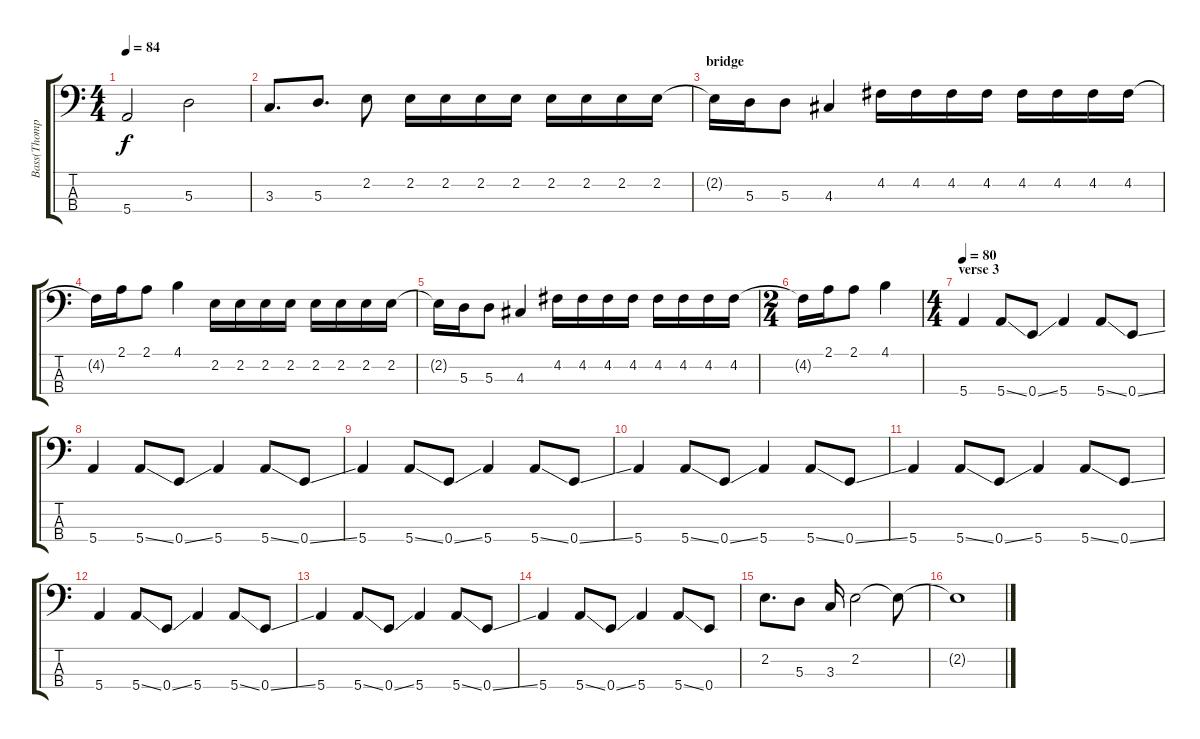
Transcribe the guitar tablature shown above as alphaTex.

\track ("Bass(Thompson)" "Bass(Thomp") {instrument electricbasspick}
\staff {score tabs}
\tuning (G2 D2 A1 E1) {hide}
\ts (4 4)
\tempo 84
\clef f4
\ks c
5.4.2{dy f} 5.3.2 |
3.3.8{d} 5.3.8{d} 2.2.8 2.2.16 2.2.16 2.2.16 2.2.16 2.2.16 2.2.16 2.2.16 2.2.16 |
\section ("" "bridge")
2.2{t}.16 5.3.16 5.3.8 4.3.4 4.2.16 4.2.16 4.2.16 4.2.16 4.2.16 4.2.16 4.2.16 4.2.16 |
4.2{t}.16 2.1.16 2.1.8 4.1.4 2.2.16 2.2.16 2.2.16 2.2.16 2.2.16 2.2.16 2.2.16 2.2.16 |
2.2{t}.16 5.3.16 5.3.8 4.3.4 4.2.16 4.2.16 4.2.16 4.2.16 4.2.16 4.2.16 4.2.16 4.2.16 |
\ts (2 4)
4.2{t}.16 2.1.16 2.1.8 4.1.4 |
\ts (4 4)
\section ("" "verse 3")
\tempo 80
5.4.4 5.4{ss}.8 0.4{ss}.8 5.4.4 5.4{ss}.8 0.4{ss}.8 |
5.4.4 5.4{ss}.8 0.4{ss}.8 5.4.4 5.4{ss}.8 0.4{ss}.8 |
5.4.4 5.4{ss}.8 0.4{ss}.8 5.4.4 5.4{ss}.8 0.4{ss}.8 |
5.4.4 5.4{ss}.8 0.4{ss}.8 5.4.4 5.4{ss}.8 0.4{ss}.8 |
5.4.4 5.4{ss}.8 0.4{ss}.8 5.4.4 5.4{ss}.8 0.4{ss}.8 |
5.4.4 5.4{ss}.8 0.4{ss}.8 5.4.4 5.4{ss}.8 0.4{ss}.8 |
5.4.4 5.4{ss}.8 0.4{ss}.8 5.4.4 5.4{ss}.8 0.4{ss}.8 |
5.4.4 5.4{ss}.8 0.4{ss}.8 5.4.4 5.4{ss}.8 0.4.8 |
2.2.8{d} 5.3.8 3.3.16 2.2.2 2.2{t}.8 |
2.2{t}.1
